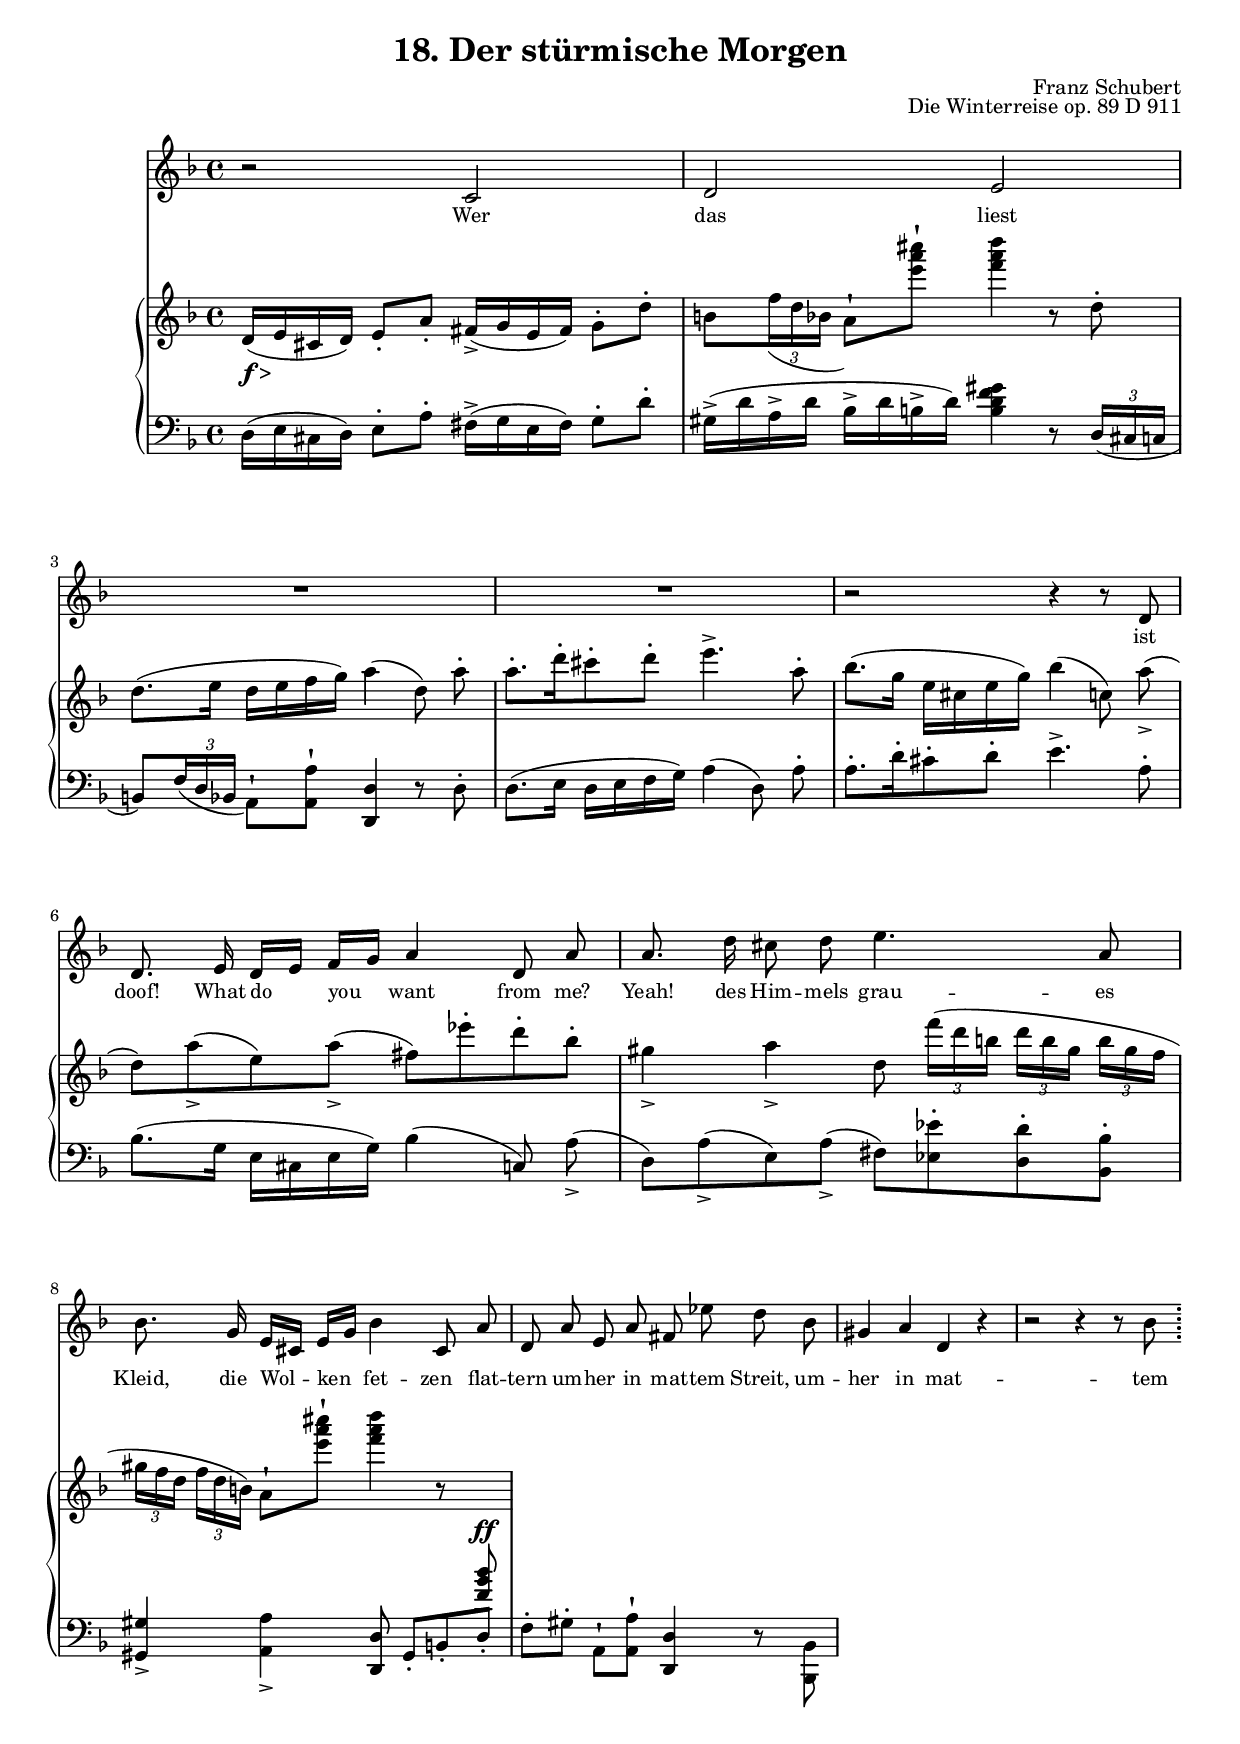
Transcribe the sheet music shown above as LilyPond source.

\version "2.18.2"

#(set-global-staff-size 18)

\paper{


   ragged-last-bottom = ##f
}

hfmCopyright = \markup{ \with-url #"www.creativecommons.org/licenses/by-sa/4.0/"
    \general-align #Y #CENTER {
            \column {
                "Hochschule für Musik Karlsruhe 2017"
                "Creative Commons Attribution–ShareAlike 4.0 International License"
                "Informationen zur Lizenz unter http://creativecommons.org/licenses/by-sa/4.0/"
            }
        }
    }


\header {
    title = "18. Der stürmische Morgen"
    opus = "Die Winterreise op. 89 D 911"
    composer = "Franz Schubert"
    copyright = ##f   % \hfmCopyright
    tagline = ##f
}

global = {
    \key d \minor
    \time 4/4
    \override Script #'padding = #0.7
    \override TupletBracket.bracket-visibility = #'if-no-beam
}

stimme = \relative c' {
    \global
    \autoBeamOff
    r2 c d e
    R1 R1
    r2 r4 r8 d
    d8. e16 d[ e] f[ g] a4 d,8 a'
    a8. d16 cis8 d e4. a,8
    bes8. g16 e[ cis] e[ g] bes4 cis,8 a'
    d, a' e a fis es' d bes
    gis4 a d, r
    r2 r4 r8 bes'
    \bar ";"
}

text = \lyricmode { \small
    Wer das liest ist doof!
    What do you want from me?
    Yeah!
    des Him -- mels grau -- es Kleid,
    die Wol -- ken fet -- zen__ flat -- tern
    um -- her in mat -- tem Streit,
    um -- her in mat -- tem Streit.
    Und
}

right = \relative c' {
    \global
    d16(_\markup { \dynamic f > } e cis d) e8-. a-. fis16(_> g e fis) g8-. d'-.
    
    b8 \tuplet 3/2 { f'16_( d bes } a8)^! <e'' a cis>^! <f a d>4 r8 d,8-.
    d8.( e16 d e f g) a4( d,8) \noBeam a'-.
    a8.[-. d16-. cis8-. d]-. e4.^> a,8-.
    bes8.([ g16] e[ cis e g]) bes4( c,8) \noBeam a'(_>
    d,)[ a'_>( e) a]_>( fis)[ es'-. d-. bes-.]
    gis4_> a_> d,8 \tuplet 3/2 8 { f'16[( d b] d[ b gis] b gis f
    gis[ f d] f d b) } a8^! <e'' a cis>^! <f a d>4 r8 \change Staff = "down" \voiceOne <f,, bes d>^\ff
}

left = \relative c {
    \global
    d16( e cis d) e8-. a-. fis16->( g e fis) g8-. d'-.
    gis,16^>( d' a^> d bes^> d b^> d) <b d f gis>4 r8 \tuplet 3/2 { d,16( cis c } \break
    b8) \tuplet 3/2 { f'16_( d bes } a8)^! <a a'>^! <d, d'>4 r8 d'-.
    d8.( e16 d e f g) a4( d,8) \noBeam a'-.
    a8.[-. d16-. cis8-. d]-. e4.^> a,8-.
    bes8.([ g16] e[ cis e g]) bes4( c,8) \noBeam a'(_>
    d,)[ a'_>( e) a]_>( fis)[ <es es'>-. <d d'>-. <bes bes'>-.]
    <gis gis'>4_> <a a'>_> <d, d'>8 gis8-.[ b-. d-.]
    f-.[ gis-.] a,^! <a a'>^!<d, d'>4 r8 \voiceTwo <bes bes'>
}

\score {
    <<
        \new Staff { \stimme \addlyrics { \text } }
        \new PianoStaff <<
            \new Staff = "up" { \right }
            \new Staff = "down" { \clef bass \left }
        >>
    >>
    \layout { }
}
